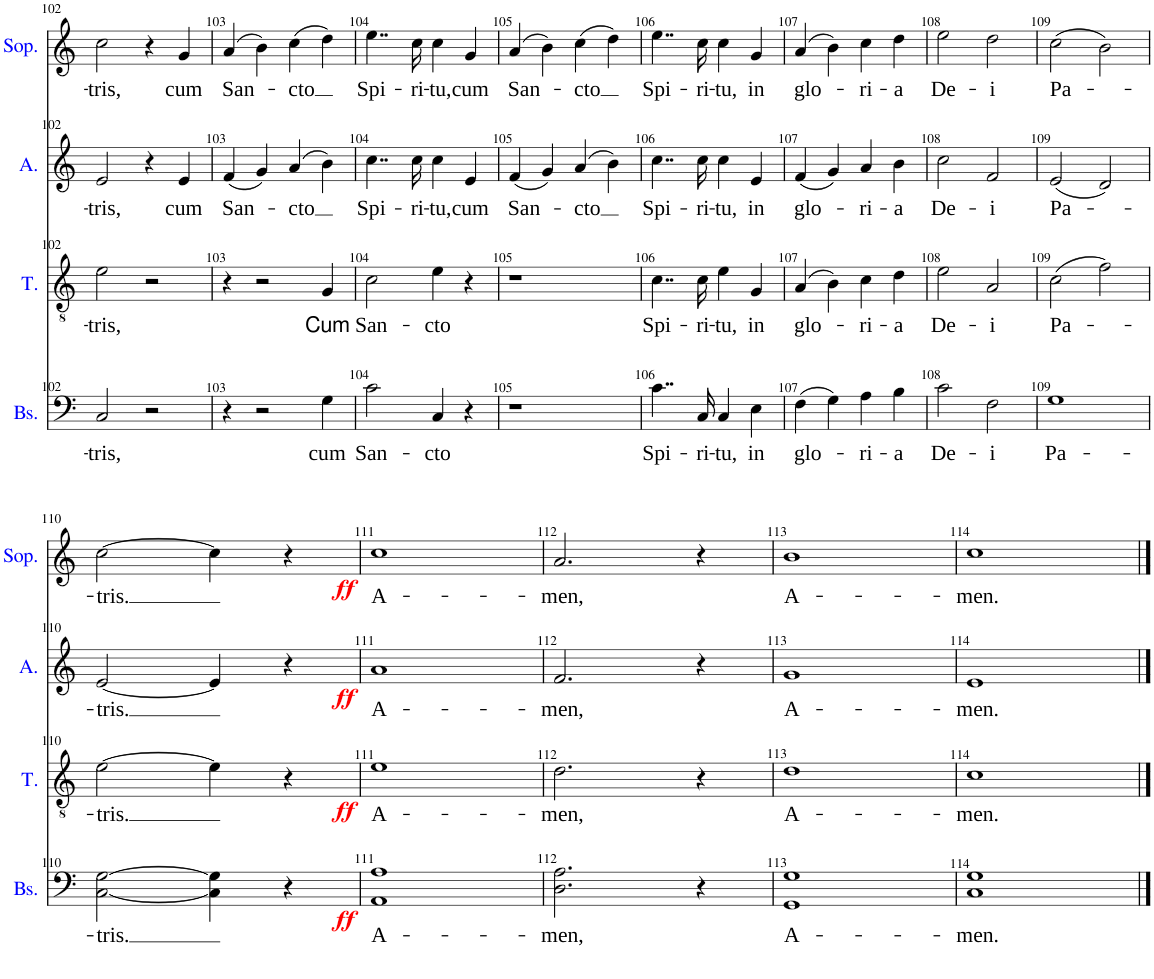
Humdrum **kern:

**kern	**text	**dynam	**kern	**text	**dynam	**kern	**text	**dynam	**kern	**text	**dynam
*part4	*part4	*part4	*part3	*part3	*part3	*part2	*part2	*part2	*part1	*part1	*part1
*staff4	*staff4	*staff4	*staff3	*staff3	*staff3	*staff2	*staff2	*staff2	*staff1	*staff1	*staff1
*I"Bas	*	*	*I"Tenor	*	*	*I"Alt	*	*	*I"Sopraan	*	*
*I'Bs.	*	*	*I'T.	*	*	*I'A.	*	*	*I'Sop.	*	*
!!LO:PB:g=z
*clefF4	*	*	*clefGv2	*	*	*clefG2	*	*	*clefG2	*	*
*k[]	*	*	*k[]	*	*	*k[]	*	*	*k[]	*	*
*M4/4	*	*	*M4/4	*	*	*M4/4	*	*	*M4/4	*	*
*met(c)	*	*	*met(c)	*	*	*met(c)	*	*	*met(c)	*	*
=102	=102	=102	=102	=102	=102	=102	=102	=102	=102	=102	=102
!	!LO:LY:b	!	!	!LO:LY:b	!	!	!LO:LY:b	!	!	!LO:LY:b	!
2C/	-tris,	.	2e\	-tris,	.	2e/	-tris,	.	2cc\	-tris,	.
2r	.	.	2r	.	.	4r	.	.	4r	.	.
!	!	!	!	!	!	!	!LO:LY:b	!	!	!LO:LY:b	!
.	.	.	.	.	.	4e/	cum	.	4g/	cum	.
=103	=103	=103	=103	=103	=103	=103	=103	=103	=103	=103	=103
!	!	!	!	!	!	!	!LO:LY:b	!	!	!LO:LY:b	!
4r	.	.	4r	.	.	(4f/	San-	.	(4a/	San-	.
2r	.	.	2r	.	.	4g/)	.	.	4b\)	.	.
!	!	!	!	!	!	!	!LO:LY:b	!	!	!LO:LY:b	!
.	.	.	.	.	.	(4a/	-cto	.	(4cc\	-cto	.
!	!LO:LY:b	!	!	!LO:LY:b	!	!	!	!	!	!	!
4G\	cum	.	4G/	Cum	.	4b\)	.	.	4dd\)	.	.
=104	=104	=104	=104	=104	=104	=104	=104	=104	=104	=104	=104
!	!LO:LY:b	!	!	!LO:LY:b	!	!	!LO:LY:b	!	!	!LO:LY:b	!
2c\	San-	.	2c\	San-	.	4..cc\	Spi-	.	4..ee\	Spi-	.
!	!	!	!	!	!	!	!LO:LY:b	!	!	!LO:LY:b	!
.	.	.	.	.	.	16cc\	-ri-	.	16cc\	-ri-	.
!	!LO:LY:b	!	!	!LO:LY:b	!	!	!LO:LY:b	!	!	!LO:LY:b	!
4C/	-cto	.	4e\	-cto	.	4cc\	-tu,	.	4cc\	-tu,	.
!	!	!	!	!	!	!	!LO:LY:b	!	!	!LO:LY:b	!
4r	.	.	4r	.	.	4e/	cum	.	4g/	cum	.
=105	=105	=105	=105	=105	=105	=105	=105	=105	=105	=105	=105
!	!	!	!	!	!	!	!LO:LY:b	!	!	!LO:LY:b	!
1r	.	.	1r	.	.	(4f/	San-	.	(4a/	San-	.
.	.	.	.	.	.	4g/)	.	.	4b\)	.	.
!	!	!	!	!	!	!	!LO:LY:b	!	!	!LO:LY:b	!
.	.	.	.	.	.	(4a/	-cto	.	(4cc\	-cto	.
.	.	.	.	.	.	4b\)	.	.	4dd\)	.	.
=106	=106	=106	=106	=106	=106	=106	=106	=106	=106	=106	=106
!	!LO:LY:b	!	!	!LO:LY:b	!	!	!LO:LY:b	!	!	!LO:LY:b	!
4..c\	Spi-	.	4..c\	Spi-	.	4..cc\	Spi-	.	4..ee\	Spi-	.
!	!LO:LY:b	!	!	!LO:LY:b	!	!	!LO:LY:b	!	!	!LO:LY:b	!
16C/	-ri-	.	16c\	-ri-	.	16cc\	-ri-	.	16cc\	-ri-	.
!	!LO:LY:b	!	!	!LO:LY:b	!	!	!LO:LY:b	!	!	!LO:LY:b	!
4C/	-tu,	.	4e\	-tu,	.	4cc\	-tu,	.	4cc\	-tu,	.
!	!LO:LY:b	!	!	!LO:LY:b	!	!	!LO:LY:b	!	!	!LO:LY:b	!
4E\	in	.	4G/	in	.	4e/	in	.	4g/	in	.
=107	=107	=107	=107	=107	=107	=107	=107	=107	=107	=107	=107
!	!LO:LY:b	!	!	!LO:LY:b	!	!	!LO:LY:b	!	!	!LO:LY:b	!
(4F\	glo-	.	(4A/	glo-	.	(4f/	glo-	.	(4a/	glo-	.
4G\)	.	.	4B\)	.	.	4g/)	.	.	4b\)	.	.
!	!LO:LY:b	!	!	!LO:LY:b	!	!	!LO:LY:b	!	!	!LO:LY:b	!
4A\	-ri-	.	4c\	-ri-	.	4a/	-ri-	.	4cc\	-ri-	.
!	!LO:LY:b	!	!	!LO:LY:b	!	!	!LO:LY:b	!	!	!LO:LY:b	!
4B\	-a	.	4d\	-a	.	4b\	-a	.	4dd\	-a	.
=108	=108	=108	=108	=108	=108	=108	=108	=108	=108	=108	=108
!	!LO:LY:b	!	!	!LO:LY:b	!	!	!LO:LY:b	!	!	!LO:LY:b	!
2c\	De-	.	2e\	De-	.	2cc\	De-	.	2ee\	De-	.
!	!LO:LY:b	!	!	!LO:LY:b	!	!	!LO:LY:b	!	!	!LO:LY:b	!
2F\	-i	.	2A/	-i	.	2f/	-i	.	2dd\	-i	.
=109	=109	=109	=109	=109	=109	=109	=109	=109	=109	=109	=109
!	!LO:LY:b	!	!	!LO:LY:b	!	!	!LO:LY:b	!	!	!LO:LY:b	!
1G	Pa-	.	(2c\	Pa-	.	(2e/	Pa-	.	(2cc\	Pa-	.
.	.	.	2f\)	.	.	2d/)	.	.	2b\)	.	.
!!LO:LB:g=z
=110	=110	=110	=110	=110	=110	=110	=110	=110	=110	=110	=110
!	!LO:LY:b	!	!	!LO:LY:b	!	!	!LO:LY:b	!	!	!LO:LY:b	!
[2C\ [2G\	-tris.	.	[2e\	-tris.	.	[2e/	-tris.	.	[2cc\	-tris.	.
4C\] 4G\]	.	.	4e\]	.	.	4e/]	.	.	4cc\]	.	.
4r	.	.	4r	.	.	4r	.	.	4r	.	.
=111	=111	=111	=111	=111	=111	=111	=111	=111	=111	=111	=111
!	!LO:LY:b	!LO:DY:b	!	!LO:LY:b	!LO:DY:b	!	!LO:LY:b	!LO:DY:b	!	!LO:LY:b	!LO:DY:b
1AA 1A	A-	ff	1e	A-	ff	1a	A-	ff	1cc	A-	ff
=112	=112	=112	=112	=112	=112	=112	=112	=112	=112	=112	=112
!	!LO:LY:b	!	!	!LO:LY:b	!	!	!LO:LY:b	!	!	!LO:LY:b	!
2.D\ 2.A\	-men,	.	2.d\	-men,	.	2.f/	-men,	.	2.a/	-men,	.
4r	.	.	4r	.	.	4r	.	.	4r	.	.
=113	=113	=113	=113	=113	=113	=113	=113	=113	=113	=113	=113
!	!LO:LY:b	!	!	!LO:LY:b	!	!	!LO:LY:b	!	!	!LO:LY:b	!
1GG 1G	A-	.	1d	A-	.	1g	A-	.	1b	A-	.
=114	=114	=114	=114	=114	=114	=114	=114	=114	=114	=114	=114
!	!LO:LY:b	!	!	!LO:LY:b	!	!	!LO:LY:b	!	!	!LO:LY:b	!
1C 1G	-men.	.	1c	-men.	.	1e	-men.	.	1cc	-men.	.
==	==	==	==	==	==	==	==	==	==	==	==
*-	*-	*-	*-	*-	*-	*-	*-	*-	*-	*-	*-
